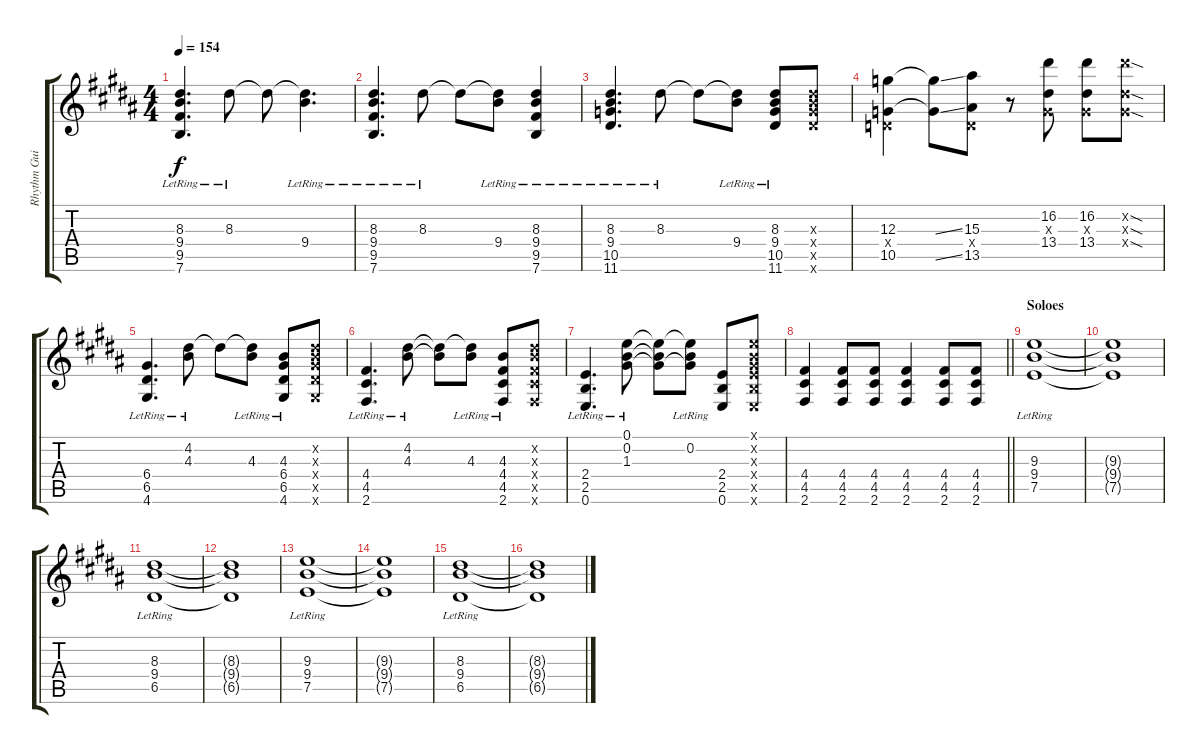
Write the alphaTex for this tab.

\track ("Rhythm Guitar" "Rhythm Gui") {instrument overdrivenguitar}
\staff {score tabs}
\tuning (E4 B3 G3 D3 A2 E2) {hide}
\ts (4 4)
\tempo 154
\clef g2
\ks b
(8.3{lr} 9.4{lr} 9.5{lr} 7.6{lr}).4{d dy f} 8.3{lr}.8 8.3{t}.8 (8.3{t} 9.4{lr}).4{d} |
(8.3{lr} 9.4{lr} 9.5{lr} 7.6{lr}).4{d} 8.3{lr}.8 8.3{t}.8 (8.3{t} 9.4{lr}).8 (8.3{lr} 9.4{lr} 9.5{lr} 7.6{lr}).4 |
(8.3{lr} 9.4{lr} 10.5{lr} 11.6{lr}).4{d} 8.3{lr}.8 8.3{t}.8 (8.3{t} 9.4{lr}).8 (8.3{lr} 9.4{lr} 10.5{lr} 11.6{lr}).8 (8.3{x} 9.4{x} 10.5{x} 11.6{x}).8 |
(12.3 0.4{x} 10.5).4 (12.3{ss t} 10.5{ss t}).8 (15.3 0.4{x} 13.5).8 r.8 (16.2 0.3{x} 13.4).8 (16.2 0.3{x} 13.4).8 (16.2{sod x} 0.3{sod x} 13.4{sod x}).8 |
(6.4{lr} 6.5{lr} 4.6{lr}).4{d} (4.2{lr} 4.3{lr}).8 4.2{t}.8 (4.2{t} 4.3{lr}).8 (4.3{lr} 6.4{lr} 6.5{lr} 4.6{lr}).8 (4.2{x} 4.3{x} 6.4{x} 6.5{x} 4.6{x}).8 |
(4.4{lr} 4.5{lr} 2.6{lr}).4{d} (4.2{lr} 4.3{lr}).8 (4.2{t} 4.3{t}).8 (4.2{t} 4.3{lr}).8 (4.3{lr} 4.4{lr} 4.5{lr} 2.6{lr}).8 (4.2{x} 4.3{x} 4.4{x} 4.5{x} 2.6{x}).8 |
(2.4{lr} 2.5{lr} 0.6{lr}).4{d} (0.1{lr} 0.2{lr} 1.3{lr}).8 (0.1{t} 0.2{t} 1.3{t}).8 (0.1{t} 0.2{lr} 1.3{t}).8 (2.4 2.5 0.6).8 (0.1{x} 0.2{x} 1.3{x} 2.4{x} 2.5{x} 0.6{x}).8 |
\barLineRight lightlight
(4.4 4.5 2.6).4 (4.4 4.5 2.6).8 (4.4 4.5 2.6).8 (4.4 4.5 2.6).4 (4.4 4.5 2.6).8 (4.4 4.5 2.6).8 |
\section ("" "Soloes")
(9.3{lr} 9.4{lr} 7.5{lr}).1 |
(9.3{t} 9.4{t} 7.5{t}).1 |
(8.3{lr} 9.4{lr} 6.5{lr}).1 |
(8.3{t} 9.4{t} 6.5{t}).1 |
(9.3{lr} 9.4{lr} 7.5{lr}).1 |
(9.3{t} 9.4{t} 7.5{t}).1 |
(8.3{lr} 9.4{lr} 6.5{lr}).1 |
(8.3{t} 9.4{t} 6.5{t}).1
